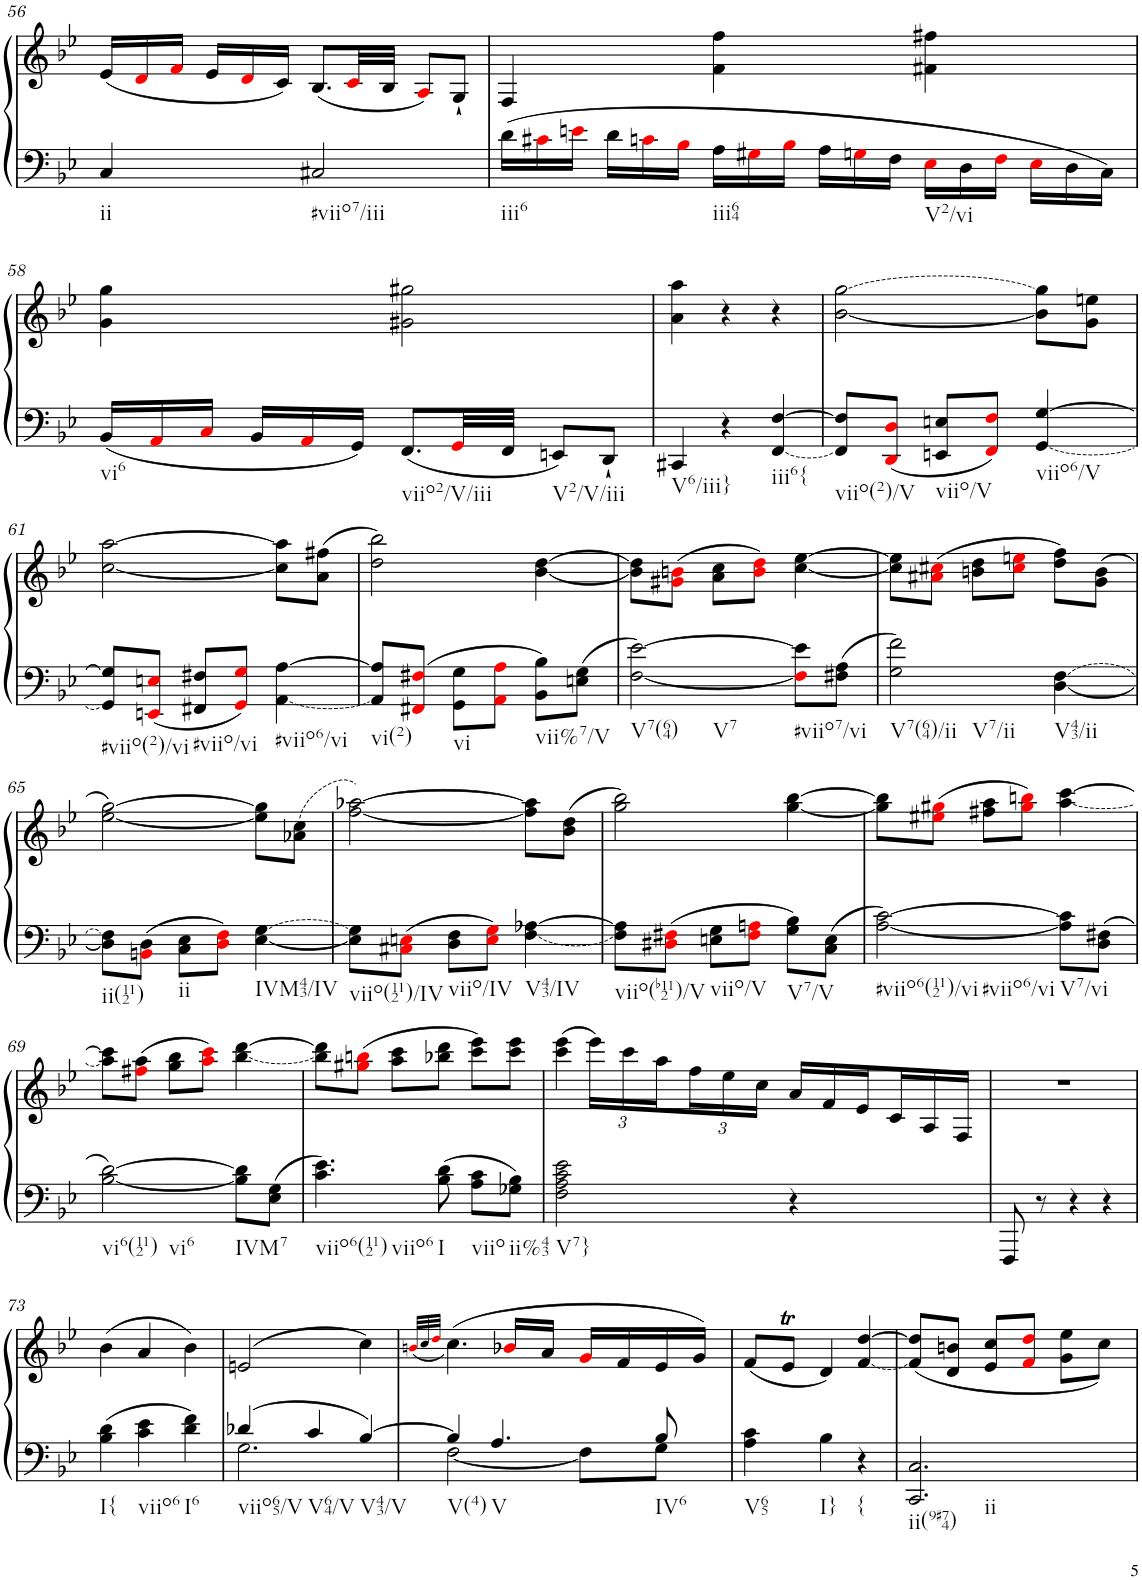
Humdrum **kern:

**kern	**kern
*part1	*part1
*staff2	*staff1
*I"unbenannt2	*
!!LO:PB:g=z
*clefF4	*clefG2
*k[b-e-]	*k[b-e-]
*M3/4	*M3/4
*	*Xtuplet
=56	=56
!LO:TX:b:t=ii	!
4C/	(24e-/LL
.	24di/
.	24fi/JJ
.	24e-/LL
.	24di/
.	24c/JJ)
!LO:TX:b:t=#viio7/iii	!
2C#X/	(8.B-/L
.	32ci/LL
.	32B-/JJJ
.	8Ai/L)
.	8G`/J
=57	=57
*Xtuplet	*
!LO:TX:b:t=iii6	!
24d\LL	4F/
24c#Xi\	.
24eni\JJ	.
24d\LL	.
24cni\	.
24B-i\JJ	.
!LO:TX:b:t=iii64	!
24A\LL	4f\ 4ff\
24G#Xi\	.
24B-i\JJ	.
24A\LL	.
24Gni\	.
24F\JJ	.
!LO:TX:b:t=V2/vi	!
24E-i\LL	4f#X\ 4ff#X\
24D\	.
24Fi\JJ	.
24E-i\LL	.
24D\	.
24C\JJ	.
!!LO:LB:g=z
=58	=58
!LO:TX:b:t=vi6	!
24BB-/LL	4g\ 4gg\
24AAi/	.
24Ci/JJ	.
24BB-/LL	.
24AAi/	.
24GG/JJ	.
!LO:TX:b:t=viio2/V/iii	!
8.FF/L	2g#X\ 2gg#X\
32GGi/LL	.
32FF/JJJ	.
!LO:TX:b:t=V2/V/iii	!
8EEn/L	.
8DD`/J	.
=59	=59
!LO:TX:b:t=V6/iii}	!
4CC#X/	4a\ 4aa\
4r	4r
!LO:TX:b:t=iii6{	!
!LO:T:n=1:dash	!
[4FF/ [4F/	4r
=60	=60
!LO:TX:b:t=viio(2)/V	!
!	!LO:T:n=2:dash
8FF/] 8F/]L	[2b-\ [2gg\
8DDi/ 8Di/J	.
!LO:TX:b:t=viio/V	!
8EEn/ 8En/L	.
8FFi/ 8Fi/J	.
!LO:TX:b:t=viio6/V	!
!LO:T:n=1:dash	!
[4GG/ [4G/	8b-\] 8gg\]L
.	8g\ 8een\J
!!LO:LB:g=z
=61	=61
!LO:TX:b:t=#viio(2)/vi	!
8GG/] 8G/]L	[2cc\ [2aa\
8EEni/ 8Eni/J	.
!LO:TX:b:t=#viio/vi	!
8FF#X/ 8F#X/L	.
8GGi/ 8Gi/J	.
!LO:TX:b:t=#viio6/vi	!
!LO:T:n=1:dash	!
[4AA\ [4A\	8cc\] 8aa\]L
.	(8a\ 8ff#X\J
=62	=62
!LO:TX:b:t=vi(2)	!
8AA/] 8A/]L	2dd\ 2bb-\)
8FF#Xi/ 8F#Xi/J	.
!LO:TX:b:t=vi	!
8GG\ 8G\L	.
8AAi\ 8Ai\J	.
!LO:TX:b:t=vii%7/V	!
8BB-\ 8B-\L	[4b-\ [4dd\
8En\ 8G\J	.
=63	=63
!LO:TX:b:t=V7(64)	!
!LO:TX:b:t=V7	!
[2F\ [2e-\	8b-\] 8dd\]L
.	(8g#Xi\ 8bni\J
.	8a\ 8cc\L
.	8bi\ 8ddi\J)
!LO:TX:b:t=#viio7/vi	!
8Fi\] 8e-\]L	[4cc\ [4ee-\
8F#X\ 8A\J	.
=64	=64
!LO:TX:b:t=V7(64)/ii	!
!LO:TX:b:t=V7/ii	!
2G\ 2f\	8cc\] 8ee-\]L
.	(8a#Xi\ 8cc#Xi\J
.	8bn\ 8dd\L
.	8cc#i\ 8eeni\J
!LO:TX:b:t=V43/ii	!
!LO:T:n=2:dash	!
[4D\ [4F\	8dd\ 8ff\L)
.	(8g\ 8b\J
!!LO:LB:g=z
=65	=65
!LO:TX:b:t=ii(112)	!
8D\] 8F\]L	[2ee-\ [2gg\)
8BBni\ 8D\J	.
!LO:TX:b:t=ii	!
8C\ 8E-\L	.
8Di\ 8Fi\J	.
!LO:TX:b:t=IVM43/IV	!
!LO:T:n=2:dash	!
[4E-\ [4G\	8ee-\] 8gg\]L
.	(8a-X\ 8cc\J
=66	=66
!LO:TX:b:t=viio(112)/IV	!
8E-\] 8G\]L	[2ff\ [2aa-X\)
8C#Xi\ 8Eni\J	.
!LO:TX:b:t=viio/IV	!
8D\ 8F\L	.
8Ei\ 8Gi\J	.
!LO:TX:b:t=V43/IV	!
!LO:T:n=1:dash	!
[4F\ [4A-X\	8ff\] 8aa-\]L
.	(8b-\ 8dd\J
=67	=67
!LO:TX:b:t=viio(b112)/V	!
8F\] 8A-\]L	2gg\ 2bb-\)
8D#Xi\ 8F#Xi\J	.
!LO:TX:b:t=viio/V	!
8En\ 8G\L	.
8F#i\ 8Ani\J	.
!LO:TX:b:t=V7/V	!
8G\ 8B-\L	[4gg\ [4bb-\
8C\ 8E\J	.
=68	=68
!LO:TX:b:t=#viio6(112)/vi	!
!LO:TX:b:t=#viio6/vi	!
[2A\ [2c\	8gg\] 8bb-\]L
.	(8ee#Xi\ 8gg#Xi\J
.	8ff#X\ 8aa\L
.	8gg#i\ 8bbni\J)
!LO:TX:b:t=V7/vi	!
!	!LO:T:n=1:dash
8A\] 8c\]L	[4aa\ [4ccc\
8D\ 8F#X\J	.
!!LO:LB:g=z
=69	=69
!LO:TX:b:t=vi6(112)	!
!LO:TX:b:t=vi6	!
[2B-\ [2d\	8aa\] 8ccc\]L
.	(8ff#Xi\ 8aa\J
.	8gg\ 8bb-\L
.	8aai\ 8ccci\J)
!LO:TX:b:t=IVM7	!
!	!LO:T:n=1:dash
8B-\] 8d\]L	[4bb-\ [4ddd\
8E-\ 8G\J	.
=70	=70
!LO:TX:b:t=viio6(112)	!
!LO:TX:b:t=viio6	!
4.c\ 4.e-\	8bb-\] 8ddd\]L
.	(8gg#Xi\ 8bbni\J
.	8aa\ 8ccc\L
!LO:TX:b:t=I	!
8B-\ 8d\	8bb-X\ 8ddd\J
!LO:TX:b:t=viio	!
8A\ 8c\L	8ccc\ 8eee-\L)
!LO:TX:b:t=ii%43	!
8G-X\ 8B-\J	8ccc\ 8eee-\J
=71	=71
!LO:TX:b:t=V7}	!
2F\ 2A\ 2c\ 2e-\	(4ccc\ 4eee-\
*	*tuplet
*	*Xbrackettup
.	24eee-\LL)
.	24ccc\
.	24aa\
.	24ff\
.	24ee-\
.	24cc\JJ
*	*Xtuplet
4r	24a/LL
.	24f/
.	24e-/
.	24c/
.	24A/
.	24F/JJ
=72	=72
8FFF/	2.r
8r	.
4r	.
4r	.
!!LO:LB:g=z
=73	=73
!LO:TX:b:t=I{	!
4B-\ 4d\	(4b-\
!LO:TX:b:t=viio6	!
4c\ 4e-\	4a/
!LO:TX:b:t=I6	!
4d\ 4f\	4b-\)
=74	=74
*^	*
!LO:TX:b:t=viio65/V	!	!
4d-X/	2.G\	(2en/
!LO:TX:b:t=V64/V	!	!
4c/	.	.
!LO:TX:b:t=V43/V	!	!
[4B-/	.	4cc\)
=75	=75	=75
.	.	(32qbni/LLL
.	.	32qcc/
.	.	32qddi/JJJ
!LO:TX:b:t=V(4)	!	!
4B-/]	[2F\	(4.cc\)
!LO:TX:b:t=V	!	!
4.A/	.	.
.	.	16b-Xi/LL
.	.	16a/JJ
.	8F\L]	16gi/LL
.	.	16f/
!LO:TX:b:t=IV6	!	!
8B-/	8G\J	16e-/
.	.	16g/JJ)
*v	*v	*
=76	=76
!LO:TX:b:t=V65	!
4A\ 4c\	(<8f/L
.	8e-T/J
!LO:TX:b:t=I}	!
4B-\	4d/)
!LO:TX:b:t={	!
!	!LO:T:n=1:dash
4r	[4f/ [4dd/
=77	=77
!LO:TX:b:t=ii(9#74)	!
!LO:TX:b:t=ii	!
2.CC/ 2.C/	(<8f/] 8dd/]L
.	8d/ 8bn/J
.	8e-/ 8cc/L
.	8fi/ 8ddi/J
.	8g\ 8ee-\L
.	8cc\J)
=	=
*-	*-
